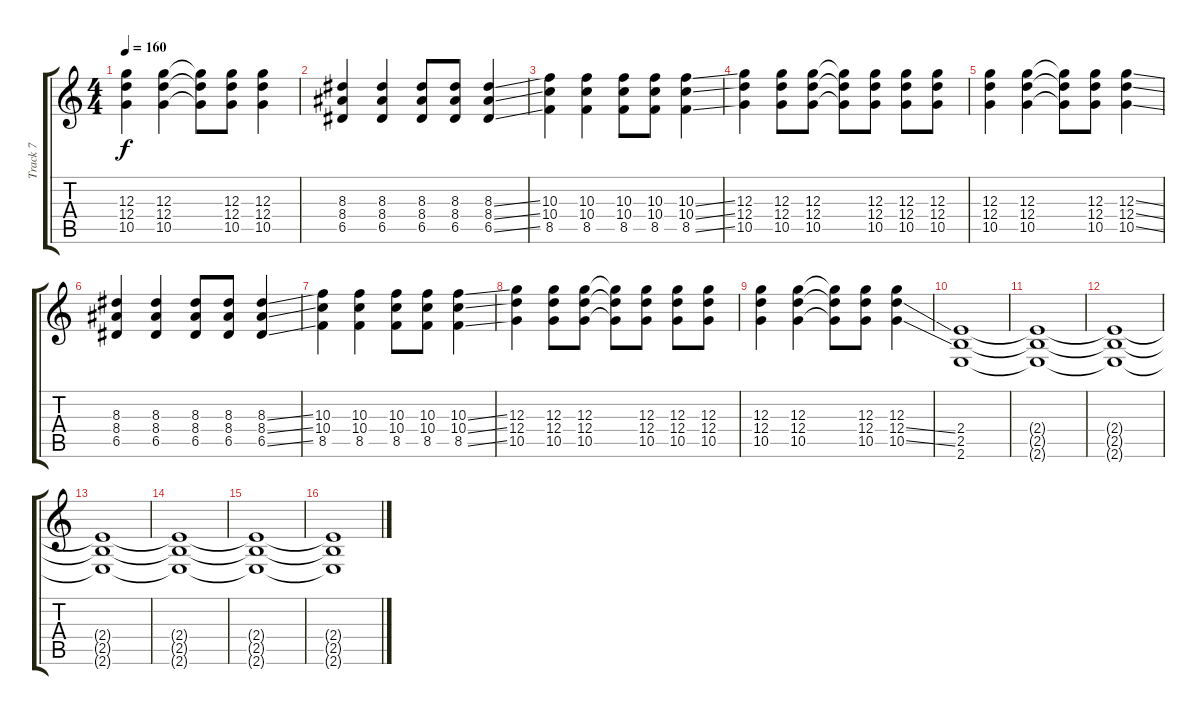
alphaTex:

\track ("Track 7" "Track 7") {instrument distortionguitar}
\staff {score tabs}
\tuning (E4 B3 G3 D3 A2 D2) {hide}
\ts (4 4)
\tempo 160
\clef g2
\ks c
(12.3 12.4 10.5).4{dy f} (12.3 12.4 10.5).4 (12.3{t} 12.4{t} 10.5{t}).8 (12.3 12.4 10.5).8 (12.3 12.4 10.5).4 |
(8.3 8.4 6.5).4 (8.3 8.4 6.5).4 (8.3 8.4 6.5).8 (8.3 8.4 6.5).8 (8.3{ss} 8.4{ss} 6.5{ss}).4 |
(10.3 10.4 8.5).4 (10.3 10.4 8.5).4 (10.3 10.4 8.5).8 (10.3 10.4 8.5).8 (10.3{ss} 10.4{ss} 8.5{ss}).4 |
(12.3 12.4 10.5).4 (12.3 12.4 10.5).8 (12.3 12.4 10.5).8 (12.3{t} 12.4{t} 10.5{t}).8 (12.3 12.4 10.5).8 (12.3 12.4 10.5).8 (12.3 12.4 10.5).8 |
(12.3 12.4 10.5).4 (12.3 12.4 10.5).4 (12.3{t} 12.4{t} 10.5{t}).8 (12.3 12.4 10.5).8 (12.3{ss} 12.4{ss} 10.5{ss}).4 |
(8.3 8.4 6.5).4 (8.3 8.4 6.5).4 (8.3 8.4 6.5).8 (8.3 8.4 6.5).8 (8.3{ss} 8.4{ss} 6.5{ss}).4 |
(10.3 10.4 8.5).4 (10.3 10.4 8.5).4 (10.3 10.4 8.5).8 (10.3 10.4 8.5).8 (10.3{ss} 10.4{ss} 8.5{ss}).4 |
(12.3 12.4 10.5).4 (12.3 12.4 10.5).8 (12.3 12.4 10.5).8 (12.3{t} 12.4{t} 10.5{t}).8 (12.3 12.4 10.5).8 (12.3 12.4 10.5).8 (12.3 12.4 10.5).8 |
(12.3 12.4 10.5).4 (12.3 12.4 10.5).4 (12.3{t} 12.4{t} 10.5{t}).8 (12.3 12.4 10.5).8 (12.3 12.4{ss} 10.5{ss}).4 |
(2.4 2.5 2.6).1 |
(2.4{t} 2.5{t} 2.6{t}).1 |
(2.4{t} 2.5{t} 2.6{t}).1 |
(2.4{t} 2.5{t} 2.6{t}).1 |
(2.4{t} 2.5{t} 2.6{t}).1 |
(2.4{t} 2.5{t} 2.6{t}).1 |
(2.4{t} 2.5{t} 2.6{t}).1
